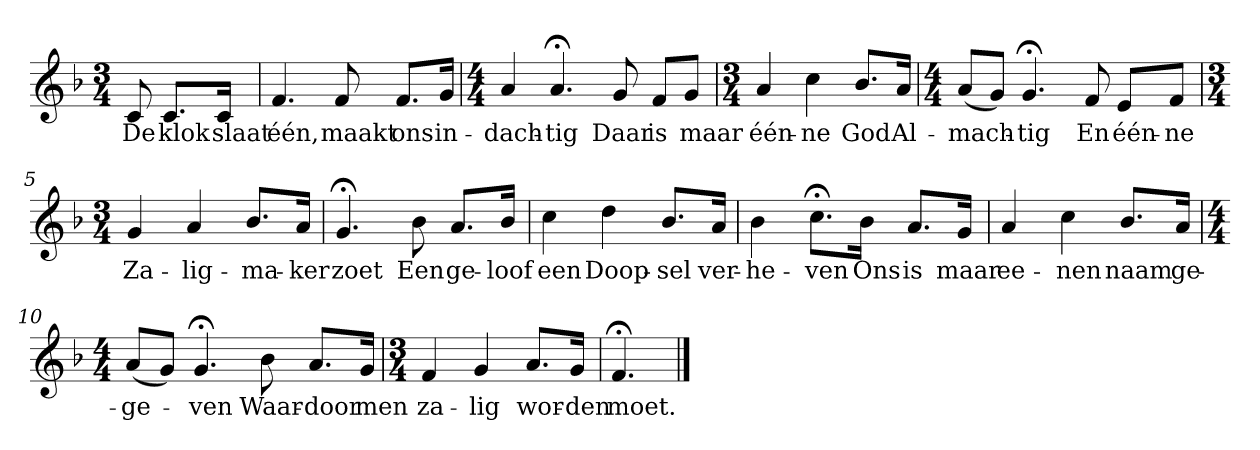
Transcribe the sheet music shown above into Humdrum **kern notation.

**kern	**text
*part1	*part1
*staff1	*staff1
*k[b-]	*
*F:	*
*M3/4	*
*MM120	*
=	=
8c	De
8.cL	klok
16cJk	slaat
=1	=1
4.f	één,
8f	maakt
8.fL	ons
16gJk	in-
=2	=2
*M4/4	*
4a	-dach-
4.a;<	-tig
8g	Daar
8fL	is
8gJ	maar
=3	=3
*M3/4	*
4a	één-
4cc	-ne
8.b-L	God
16aJk	Al-
=4	=4
*M4/4	*
(8aL	-mach-
8gJ)	.
4.g;<	-tig
8f	En
8eL	één-
8fJ	-ne
=5	=5
*M3/4	*
4g	Za-
4a	-lig-
8.b-L	-ma-
16aJk	-ker
=6	=6
4.g;<	zoet
8b-	Een
8.aL	ge-
16b-Jk	-loof
=7	=7
4cc	een
4dd	Doop-
8.b-L	-sel
16aJk	ver-
=8	=8
4b-	-he-
8.cc;<L	-ven
16b-Jk	Ons
8.aL	is
16gJk	maar
=9	=9
4a	ee-
4cc	-nen
8.b-L	naam
16aJk	ge-
=10	=10
*M4/4	*
(8aL	-ge-
8gJ)	.
4.g;<	-ven
8b-	Waar-
8.aL	-door
16gJk	men
=11	=11
*M3/4	*
4f	za-
4g	-lig
8.aL	wor-
16gJk	-den
=12	=12
4.f;<	moet.
==	==
*-	*-
